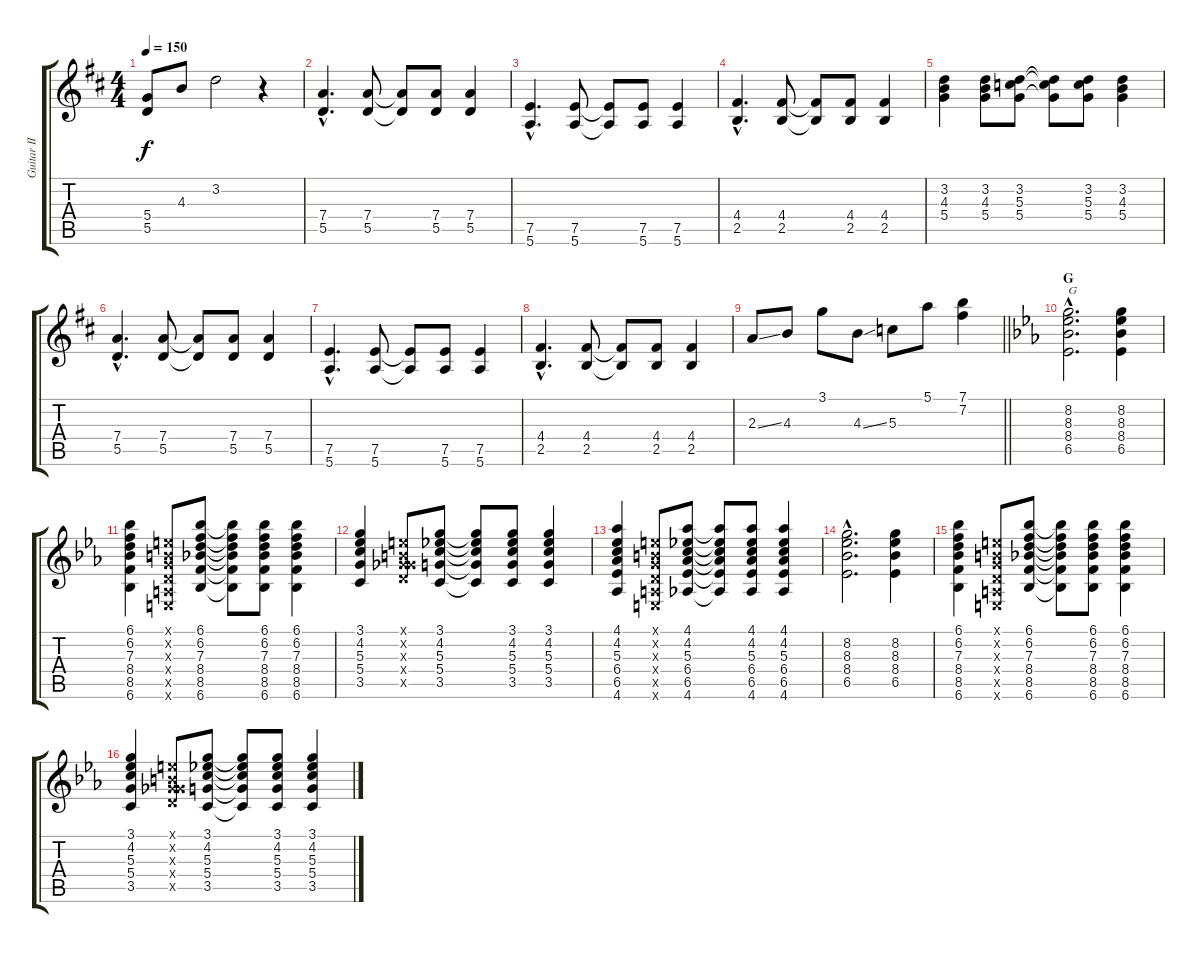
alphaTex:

\track ("Guitar II" "Guitar II") {instrument distortionguitar}
\staff {score tabs}
\tuning (E4 B3 G3 D3 A2 E2) {hide}
\ts (4 4)
\tempo 150
\clef g2
\ks d
(5.4 5.5).8{dy f} 4.3.8 3.2.2 r.4 |
(7.4{hac} 5.5{hac}).4{d} (7.4 5.5).8 (7.4{t} 5.5{t}).8 (7.4 5.5).8 (7.4 5.5).4 |
(7.5{hac} 5.6{hac}).4{d} (7.5 5.6).8 (7.5{t} 5.6{t}).8 (7.5 5.6).8 (7.5 5.6).4 |
(4.4{hac} 2.5{hac}).4{d} (4.4 2.5).8 (4.4{t} 2.5{t}).8 (4.4 2.5).8 (4.4 2.5).4 |
(3.2 4.3 5.4).4 (3.2 4.3 5.4).8 (3.2 5.3 5.4).8 (3.2{t} 5.3{t} 5.4{t}).8 (3.2 5.3 5.4).8 (3.2 4.3 5.4).4 |
(7.4{hac} 5.5{hac}).4{d} (7.4 5.5).8 (7.4{t} 5.5{t}).8 (7.4 5.5).8 (7.4 5.5).4 |
(7.5{hac} 5.6{hac}).4{d} (7.5 5.6).8 (7.5{t} 5.6{t}).8 (7.5 5.6).8 (7.5 5.6).4 |
(4.4{hac} 2.5{hac}).4{d} (4.4 2.5).8 (4.4{t} 2.5{t}).8 (4.4 2.5).8 (4.4 2.5).4 |
\barLineRight lightlight
2.3{ss}.8 4.3.8 3.1.8 4.3{ss}.8 5.3.8 5.1.8 (7.1 7.2).4 |
\section ("" "G")
\ks eb
(8.2{hac} 8.3{hac} 8.4{hac} 6.5{hac}).2{d txt "G" volume 10} (8.2 8.3 8.4 6.5).4 |
(6.1 6.2 7.3 8.4 8.5 6.6).4 (0.1{x} 0.2{x} 0.3{x} 0.4{x} 0.5{x} 0.6{x}).8 (6.1 6.2 7.3 8.4 8.5 6.6).8 (6.1{t} 6.2{t} 7.3{t} 8.4{t} 8.5{t} 6.6{t}).8 (6.1 6.2 7.3 8.4 8.5 6.6).8 (6.1 6.2 7.3 8.4 8.5 6.6).4 |
(3.1 4.2 5.3 5.4 3.5).4 (0.1{x} 0.2{x} 0.3{x} 0.4{x} 9.5{x}).8 (3.1 4.2 5.3 5.4 3.5).8 (3.1{t} 4.2{t} 5.3{t} 5.4{t} 3.5{t}).8 (3.1 4.2 5.3 5.4 3.5).8 (3.1 4.2 5.3 5.4 3.5).4 |
(4.1 4.2 5.3 6.4 6.5 4.6).4 (0.1{x} 0.2{x} 0.3{x} 0.4{x} 0.5{x} 0.6{x}).8 (4.1 4.2 5.3 6.4 6.5 4.6).8 (4.1{t} 4.2{t} 5.3{t} 6.4{t} 6.5{t} 4.6{t}).8 (4.1 4.2 5.3 6.4 6.5 4.6).8 (4.1 4.2 5.3 6.4 6.5 4.6).4 |
(8.2{hac} 8.3{hac} 8.4{hac} 6.5{hac}).2{d} (8.2 8.3 8.4 6.5).4 |
(6.1 6.2 7.3 8.4 8.5 6.6).4 (0.1{x} 0.2{x} 0.3{x} 0.4{x} 0.5{x} 0.6{x}).8 (6.1 6.2 7.3 8.4 8.5 6.6).8 (6.1{t} 6.2{t} 7.3{t} 8.4{t} 8.5{t} 6.6{t}).8 (6.1 6.2 7.3 8.4 8.5 6.6).8 (6.1 6.2 7.3 8.4 8.5 6.6).4 |
(3.1 4.2 5.3 5.4 3.5).4 (0.1{x} 0.2{x} 0.3{x} 0.4{x} 9.5{x}).8 (3.1 4.2 5.3 5.4 3.5).8 (3.1{t} 4.2{t} 5.3{t} 5.4{t} 3.5{t}).8 (3.1 4.2 5.3 5.4 3.5).8 (3.1 4.2 5.3 5.4 3.5).4
